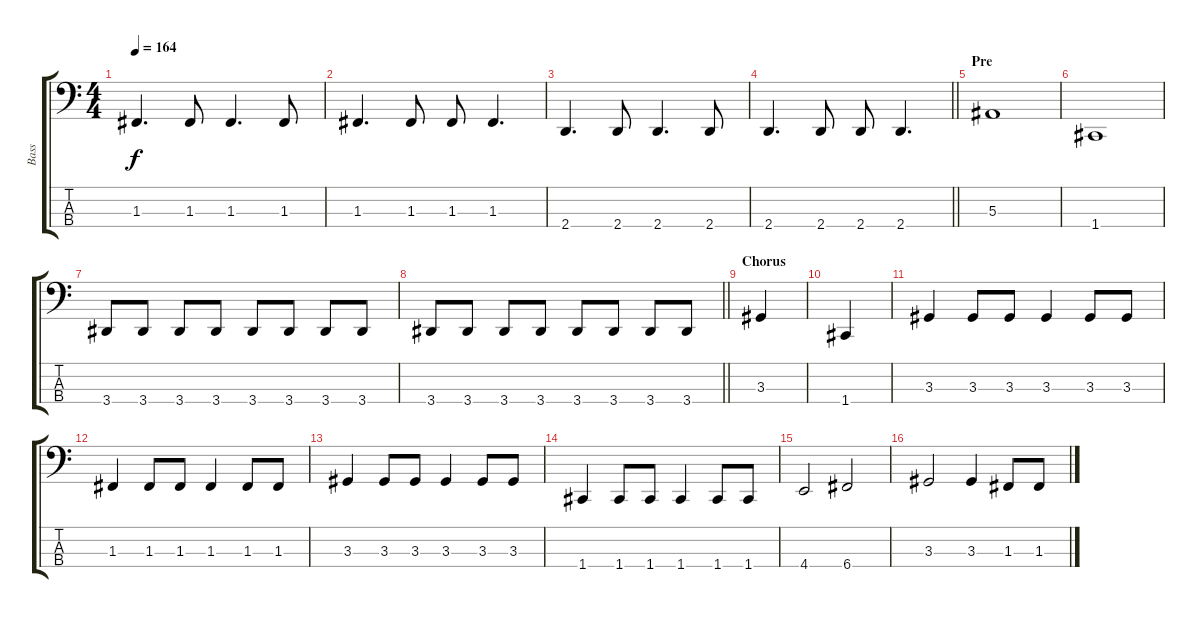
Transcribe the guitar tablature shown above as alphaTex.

\track ("Bass" "Bass") {instrument electricbasspick}
\staff {score tabs}
\tuning (Eb2 Bb1 F1 C1) {hide}
\ts (4 4)
\tempo 164
\clef f4
\ks c
1.3.4{d dy f} 1.3.8 1.3.4{d} 1.3.8 |
1.3.4{d} 1.3.8 1.3.8 1.3.4{d} |
2.4.4{d} 2.4.8 2.4.4{d} 2.4.8 |
\barLineRight lightlight
2.4.4{d} 2.4.8 2.4.8 2.4.4{d} |
\section ("" "Pre")
5.3.1 |
1.4.1 |
3.4.8 3.4.8 3.4.8 3.4.8 3.4.8 3.4.8 3.4.8 3.4.8 |
\barLineRight lightlight
3.4.8 3.4.8 3.4.8 3.4.8 3.4.8 3.4.8 3.4.8 3.4.8 |
\section ("" "Chorus")
3.3.4 |
1.4.4 |
3.3.4 3.3.8 3.3.8 3.3.4 3.3.8 3.3.8 |
1.3.4 1.3.8 1.3.8 1.3.4 1.3.8 1.3.8 |
3.3.4 3.3.8 3.3.8 3.3.4 3.3.8 3.3.8 |
1.4.4 1.4.8 1.4.8 1.4.4 1.4.8 1.4.8 |
4.4.2 6.4.2 |
3.3.2 3.3.4 1.3.8 1.3.8
